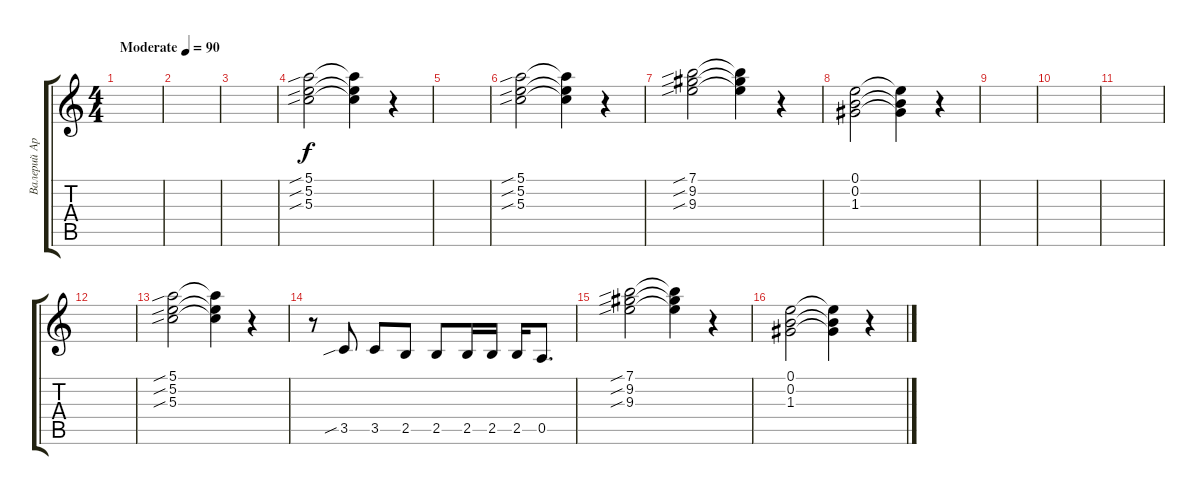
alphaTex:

\track ("Валерий Аркадин" "Валерий Ар") {instrument electricguitarjazz}
\staff {score tabs}
\tuning (E4 B3 G3 D3 A2 E2) {hide}
\ts (4 4)
\tempo (90 "Moderate")
\clef g2
\ks c
|
|
|
(5.1{sib} 5.2{sib} 5.3{sib}).2 (5.1{t} 5.2{t} 5.3{t}).4 r.4 |
|
(5.1{sib} 5.2{sib} 5.3{sib}).2 (5.1{t} 5.2{t} 5.3{t}).4 r.4 |
(7.1{sib} 9.2{sib} 9.3{sib}).2 (7.1{t} 9.2{t} 9.3{t}).4 r.4 |
(0.1 0.2 1.3).2 (0.1{t} 0.2{t} 1.3{t}).4 r.4 |
|
|
|
|
(5.1{sib} 5.2{sib} 5.3{sib}).2 (5.1{t} 5.2{t} 5.3{t}).4 r.4 |
r.8 3.5{sib}.8 3.5.8 2.5.8 2.5.8 2.5.16 2.5.16 2.5.16 0.5.8{d} |
(7.1{sib} 9.2{sib} 9.3{sib}).2 (7.1{t} 9.2{t} 9.3{t}).4 r.4 |
(0.1 0.2 1.3).2 (0.1{t} 0.2{t} 1.3{t}).4 r.4
